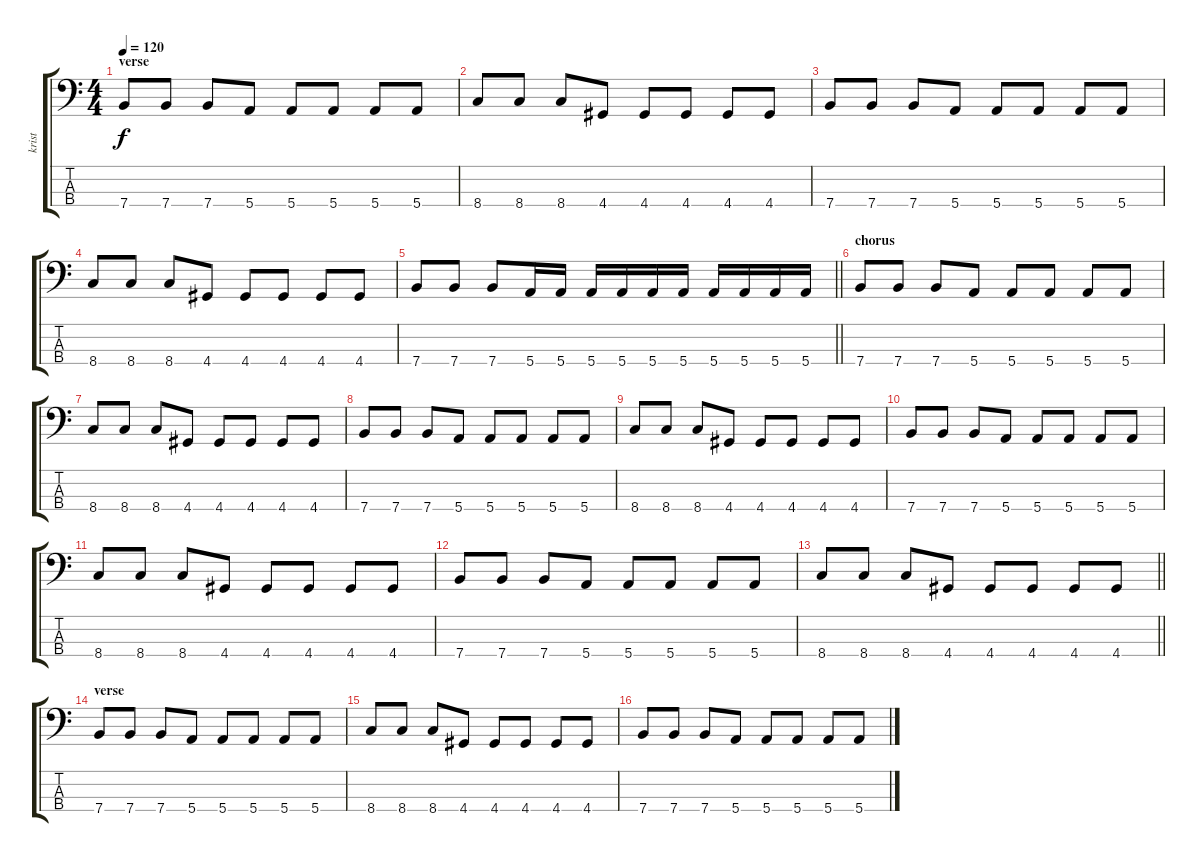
\track ("krist" "krist") {instrument electricbassfinger}
\staff {score tabs}
\tuning (G2 D2 A1 E1) {hide}
\ts (4 4)
\section ("" "verse")
\tempo 120
\clef f4
\ks c
7.4.8{dy f instrument electricbassfinger} 7.4.8 7.4.8 5.4.8 5.4.8 5.4.8 5.4.8 5.4.8 |
8.4.8 8.4.8 8.4.8 4.4.8 4.4.8 4.4.8 4.4.8 4.4.8 |
7.4.8 7.4.8 7.4.8 5.4.8 5.4.8 5.4.8 5.4.8 5.4.8 |
8.4.8 8.4.8 8.4.8 4.4.8 4.4.8 4.4.8 4.4.8 4.4.8 |
\barLineRight lightlight
7.4.8 7.4.8 7.4.8 5.4.16 5.4.16 5.4.16 5.4.16 5.4.16 5.4.16 5.4.16 5.4.16 5.4.16 5.4.16 |
\section ("" "chorus")
7.4.8 7.4.8 7.4.8 5.4.8 5.4.8 5.4.8 5.4.8 5.4.8 |
8.4.8 8.4.8 8.4.8 4.4.8 4.4.8 4.4.8 4.4.8 4.4.8 |
7.4.8 7.4.8 7.4.8 5.4.8 5.4.8 5.4.8 5.4.8 5.4.8 |
8.4.8 8.4.8 8.4.8 4.4.8 4.4.8 4.4.8 4.4.8 4.4.8 |
7.4.8 7.4.8 7.4.8 5.4.8 5.4.8 5.4.8 5.4.8 5.4.8 |
8.4.8 8.4.8 8.4.8 4.4.8 4.4.8 4.4.8 4.4.8 4.4.8 |
7.4.8 7.4.8 7.4.8 5.4.8 5.4.8 5.4.8 5.4.8 5.4.8 |
\barLineRight lightlight
8.4.8 8.4.8 8.4.8 4.4.8 4.4.8 4.4.8 4.4.8 4.4.8 |
\section ("" "verse")
7.4.8 7.4.8 7.4.8 5.4.8 5.4.8 5.4.8 5.4.8 5.4.8 |
8.4.8 8.4.8 8.4.8 4.4.8 4.4.8 4.4.8 4.4.8 4.4.8 |
7.4.8 7.4.8 7.4.8 5.4.8 5.4.8 5.4.8 5.4.8 5.4.8
